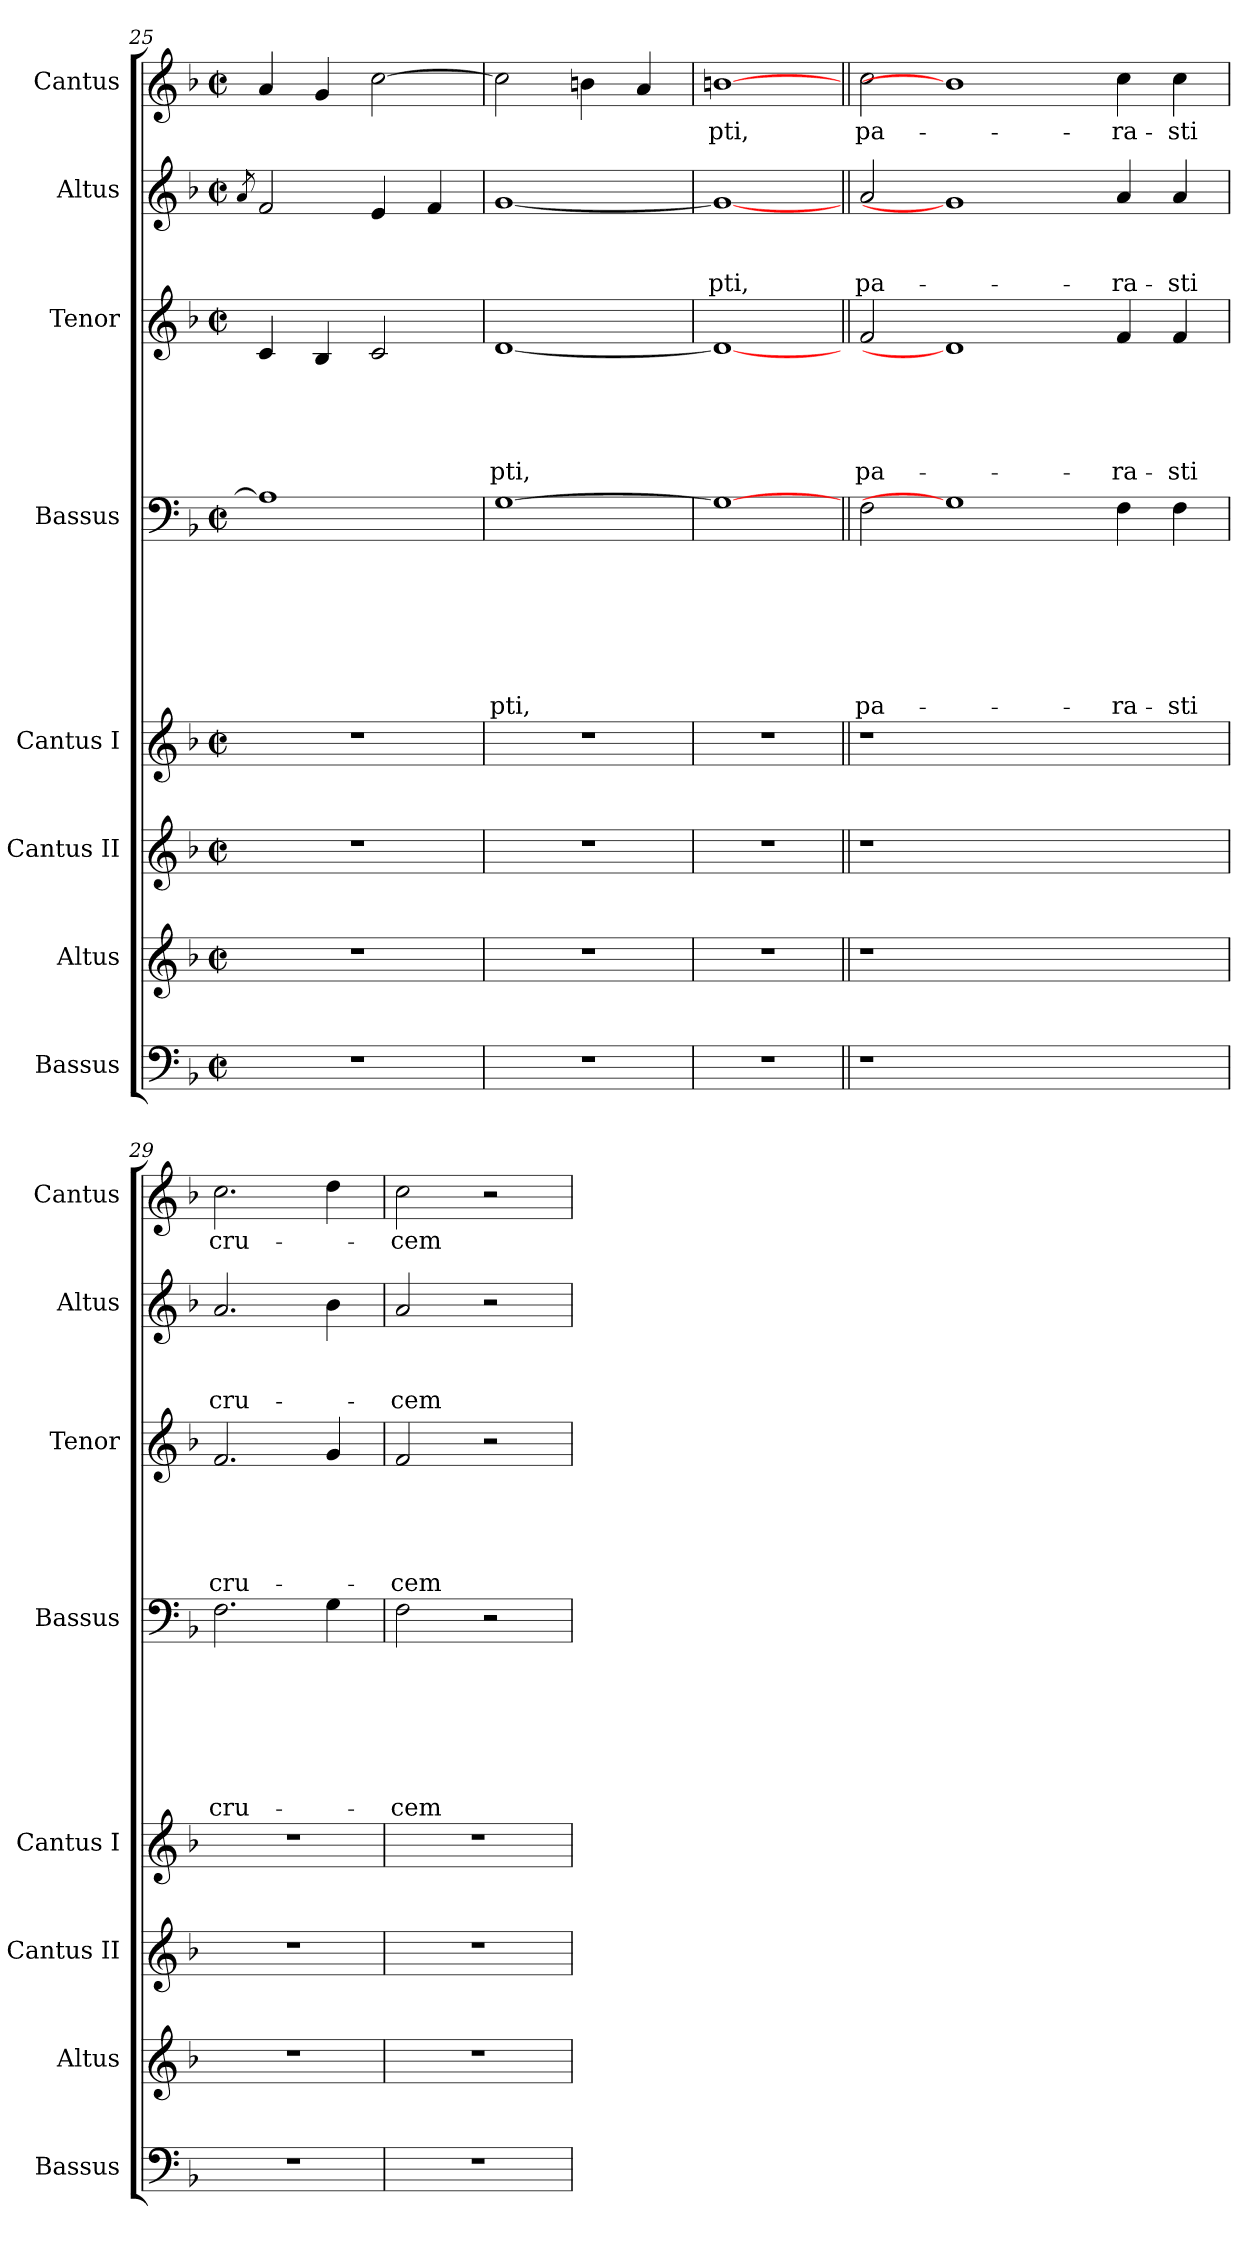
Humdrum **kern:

**kern	**kern	**kern	**kern	**kern	**text	**text	**text	**text	**text	**text	**text	**kern	**text	**text	**text	**text	**text	**kern	**text	**text	**text	**kern	**text
*part8	*part7	*part6	*part5	*part4	*part4	*part4	*part4	*part4	*part4	*part4	*part4	*part3	*part3	*part3	*part3	*part3	*part3	*part2	*part2	*part2	*part2	*part1	*part1
*staff8	*staff7	*staff6	*staff5	*staff4	*staff4	*staff4	*staff4	*staff4	*staff4	*staff4	*staff4	*staff3	*staff3	*staff3	*staff3	*staff3	*staff3	*staff2	*staff2	*staff2	*staff2	*staff1	*staff1
*I"Bassus	*I"Altus	*I"Cantus II	*I"Cantus I	*I"Bassus	*	*	*	*	*	*	*	*I"Tenor	*	*	*	*	*	*I"Altus	*	*	*	*I"Cantus	*
*I'Bassus	*I'Altus	*I'Cantus II	*I'Cantus I	*I'Bassus	*	*	*	*	*	*	*	*I'Tenor	*	*	*	*	*	*I'Altus	*	*	*	*I'Cantus	*
*clefF4	*clefG2	*clefG2	*clefG2	*clefF4	*	*	*	*	*	*	*	*clefG2	*	*	*	*	*	*clefG2	*	*	*	*clefG2	*
*k[b-]	*k[b-]	*k[b-]	*k[b-]	*k[b-]	*	*	*	*	*	*	*	*k[b-]	*	*	*	*	*	*k[b-]	*	*	*	*k[b-]	*
*F:	*F:	*F:	*F:	*F:	*	*	*	*	*	*	*	*F:	*	*	*	*	*	*F:	*	*	*	*F:	*
*M2/2	*M2/2	*M2/2	*M2/2	*M2/2	*	*	*	*	*	*	*	*M2/2	*	*	*	*	*	*M2/2	*	*	*	*M2/2	*
*met(c|)	*met(c|)	*met(c|)	*met(c|)	*met(c|)	*	*	*	*	*	*	*	*met(c|)	*	*	*	*	*	*met(c|)	*	*	*	*met(c|)	*
=25	=25	=25	=25	=25	=25	=25	=25	=25	=25	=25	=25	=25	=25	=25	=25	=25	=25	=25	=25	=25	=25	=25	=25
.	.	.	.	.	.	.	.	.	.	.	.	.	.	.	.	.	.	8qa/	.	.	.	.	.
1r	1r	1r	1r	1A]	.	.	.	.	.	.	.	4c/	.	.	.	.	.	2f/	.	.	.	4a/	.
.	.	.	.	.	.	.	.	.	.	.	.	4B-/	.	.	.	.	.	.	.	.	.	4g/	.
.	.	.	.	.	.	.	.	.	.	.	.	2c/	.	.	.	.	.	4e/	.	.	.	[>2cc\	.
.	.	.	.	.	.	.	.	.	.	.	.	.	.	.	.	.	.	4f/	.	.	.	.	.
=26	=26	=26	=26	=26	=26	=26	=26	=26	=26	=26	=26	=26	=26	=26	=26	=26	=26	=26	=26	=26	=26	=26	=26
!	!	!	!	!	!	!	!	!	!	!	!LO:LY:b	!	!	!	!	!	!LO:LY:b	!	!	!	!	!	!
1r	1r	1r	1r	[>1G	.	.	.	.	.	.	-pti,	[>1d	.	.	.	.	-pti,	[>1g	.	.	.	2cc\]	.
.	.	.	.	.	.	.	.	.	.	.	.	.	.	.	.	.	.	.	.	.	.	4bn\	.
.	.	.	.	.	.	.	.	.	.	.	.	.	.	.	.	.	.	.	.	.	.	4a/	.
!!LO:PB:g=z
=27	=27	=27	=27	=27	=27	=27	=27	=27	=27	=27	=27	=27	=27	=27	=27	=27	=27	=27	=27	=27	=27	=27	=27
!	!	!	!	!	!	!	!	!	!	!	!	!	!	!	!	!	!	!	!	!	!LO:LY:a	!	!LO:LY:b
1r	1r	1r	1r	1G_	.	.	.	.	.	.	.	1d_	.	.	.	.	.	1g_	.	.	-pti,	[1bn	-pti,
=28||	=28||	=28||	=28||	=28||	=28||	=28||	=28||	=28||	=28||	=28||	=28||	=28||	=28||	=28||	=28||	=28||	=28||	=28||	=28||	=28||	=28||	=28||	=28||
!	!	!	!	!	!	!	!	!	!	!	!LO:LY:b	!	!	!	!	!	!LO:LY:b	!	!	!	!LO:LY:a	!	!LO:LY:b
1r	1r	1r	1r	2F\	.	.	.	.	.	.	pa-	2f/	.	.	.	.	pa-	2a/	.	.	pa-	2cc\	pa-
.	.	.	.	1G]	.	.	.	.	.	.	.	1d]	.	.	.	.	.	1g]	.	.	.	1b]	.
1ryy	1ryy	1ryy	1ryy	.	.	.	.	.	.	.	.	.	.	.	.	.	.	.	.	.	.	.	.
!	!	!	!	!	!	!	!	!	!	!	!LO:LY:b	!	!	!	!	!	!LO:LY:b	!	!	!	!LO:LY:a	!	!LO:LY:b
.	.	.	.	4F\	.	.	.	.	.	.	-ra-	4f/	.	.	.	.	-ra-	4a/	.	.	-ra-	4cc\	-ra-
!	!	!	!	!	!	!	!	!	!	!	!LO:LY:b	!	!	!	!	!	!LO:LY:b	!	!	!	!LO:LY:a	!	!LO:LY:b
.	.	.	.	4F\	.	.	.	.	.	.	-sti	4f/	.	.	.	.	-sti	4a/	.	.	-sti	4cc\	-sti
=29	=29	=29	=29	=29	=29	=29	=29	=29	=29	=29	=29	=29	=29	=29	=29	=29	=29	=29	=29	=29	=29	=29	=29
!	!	!	!	!	!	!	!	!	!	!	!LO:LY:b	!	!	!	!	!	!LO:LY:b	!	!	!	!LO:LY:a	!	!LO:LY:b
1r	1r	1r	1r	2.F\	.	.	.	.	.	.	cru-	2.f/	.	.	.	.	cru-	2.a/	.	.	cru-	2.cc\	cru-
.	.	.	.	4G\	.	.	.	.	.	.	.	4g/	.	.	.	.	.	4b-\	.	.	.	4dd\	.
=30	=30	=30	=30	=30	=30	=30	=30	=30	=30	=30	=30	=30	=30	=30	=30	=30	=30	=30	=30	=30	=30	=30	=30
!	!	!	!	!	!	!	!	!	!	!	!LO:LY:b	!	!	!	!	!	!LO:LY:b	!	!	!	!LO:LY:a	!	!LO:LY:b
1r	1r	1r	1r	2F\	.	.	.	.	.	.	-cem	2f/	.	.	.	.	-cem	2a/	.	.	-cem	2cc\	-cem
.	.	.	.	2r	.	.	.	.	.	.	.	2r	.	.	.	.	.	2r	.	.	.	2r	.
=	=	=	=	=	=	=	=	=	=	=	=	=	=	=	=	=	=	=	=	=	=	=	=
*-	*-	*-	*-	*-	*-	*-	*-	*-	*-	*-	*-	*-	*-	*-	*-	*-	*-	*-	*-	*-	*-	*-	*-
